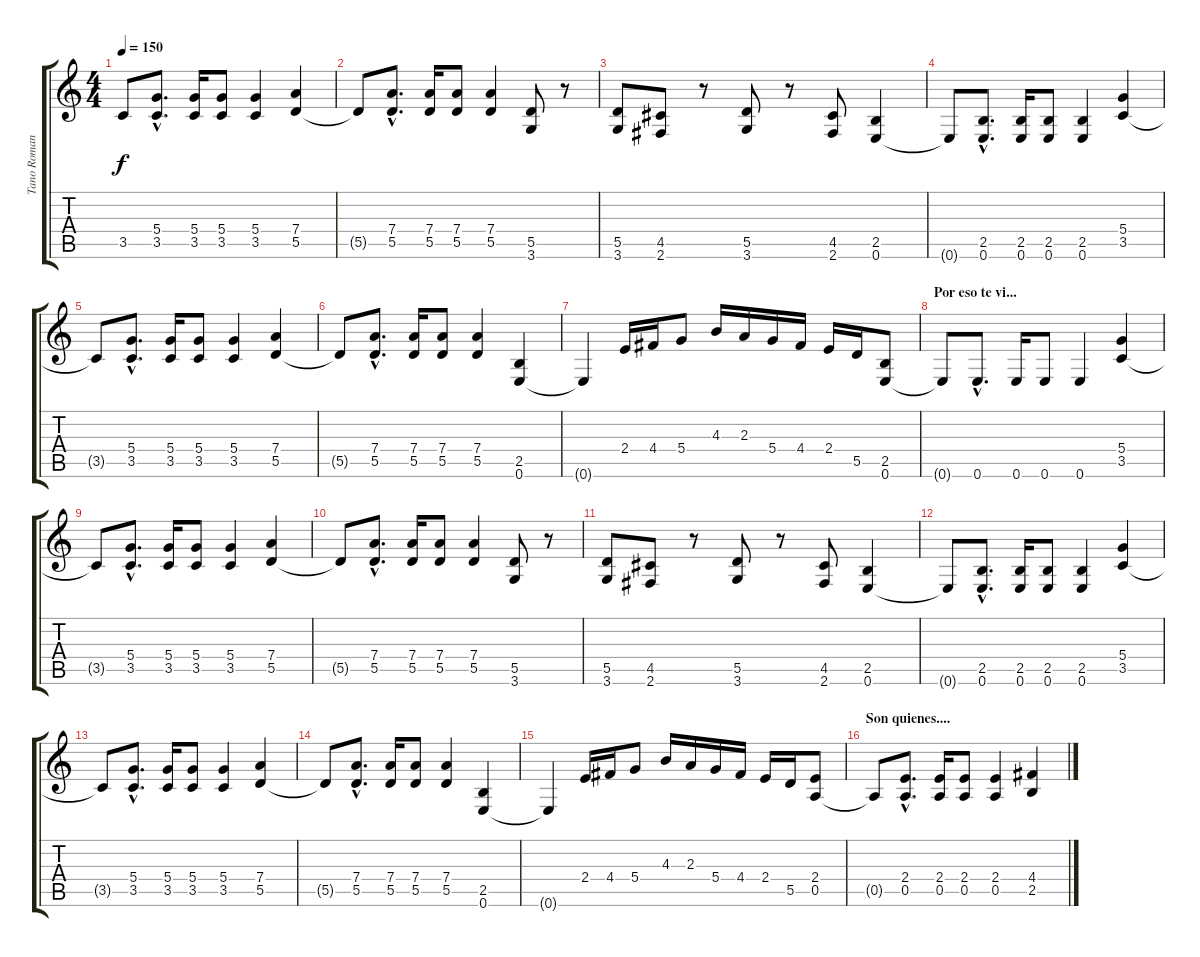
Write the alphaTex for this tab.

\track ("Tano Romano" "Tano Roman") {instrument distortionguitar}
\staff {score tabs}
\tuning (E4 B3 G3 D3 A2 E2) {hide}
\ts (4 4)
\tempo 150
\clef g2
\ks c
3.5{t}.8{dy f} (5.4{hac} 3.5{hac}).8{d} (5.4 3.5).16 (5.4 3.5).8 (5.4 3.5).4 (7.4 5.5).4 |
5.5{t}.8 (7.4{hac} 5.5{hac}).8{d} (7.4 5.5).16 (7.4 5.5).8 (7.4 5.5).4 (5.5 3.6).8 r.8 |
(5.5 3.6).8 (4.5 2.6).8 r.8 (5.5 3.6).8 r.8 (4.5 2.6).8 (2.5 0.6).4 |
0.6{t}.8 (2.5{hac} 0.6{hac}).8{d} (2.5 0.6).16 (2.5 0.6).8 (2.5 0.6).4 (5.4 3.5).4 |
3.5{t}.8 (5.4{hac} 3.5{hac}).8{d} (5.4 3.5).16 (5.4 3.5).8 (5.4 3.5).4 (7.4 5.5).4 |
5.5{t}.8 (7.4{hac} 5.5{hac}).8{d} (7.4 5.5).16 (7.4 5.5).8 (7.4 5.5).4 (2.5 0.6).4 |
0.6{t}.4 2.4.16 4.4.16 5.4.8 4.3.16 2.3.16 5.4.16 4.4.16 2.4.16 5.5.16 (2.5 0.6).8 |
\section ("" "Por eso te vi...")
0.6{t}.8 0.6{hac}.8{d} 0.6.16 0.6.8 0.6.4 (5.4 3.5).4 |
3.5{t}.8 (5.4{hac} 3.5{hac}).8{d} (5.4 3.5).16 (5.4 3.5).8 (5.4 3.5).4 (7.4 5.5).4 |
5.5{t}.8 (7.4{hac} 5.5{hac}).8{d} (7.4 5.5).16 (7.4 5.5).8 (7.4 5.5).4 (5.5 3.6).8 r.8 |
(5.5 3.6).8 (4.5 2.6).8 r.8 (5.5 3.6).8 r.8 (4.5 2.6).8 (2.5 0.6).4 |
0.6{t}.8 (2.5{hac} 0.6{hac}).8{d} (2.5 0.6).16 (2.5 0.6).8 (2.5 0.6).4 (5.4 3.5).4 |
3.5{t}.8 (5.4{hac} 3.5{hac}).8{d} (5.4 3.5).16 (5.4 3.5).8 (5.4 3.5).4 (7.4 5.5).4 |
5.5{t}.8 (7.4{hac} 5.5{hac}).8{d} (7.4 5.5).16 (7.4 5.5).8 (7.4 5.5).4 (2.5 0.6).4 |
0.6{t}.4 2.4.16 4.4.16 5.4.8 4.3.16 2.3.16 5.4.16 4.4.16 2.4.16 5.5.16 (2.4 0.5).8 |
\section ("" "Son quienes....")
0.5{t}.8 (2.4{hac} 0.5{hac}).8{d} (2.4 0.5).16 (2.4 0.5).8 (2.4 0.5).4 (4.4 2.5).4
